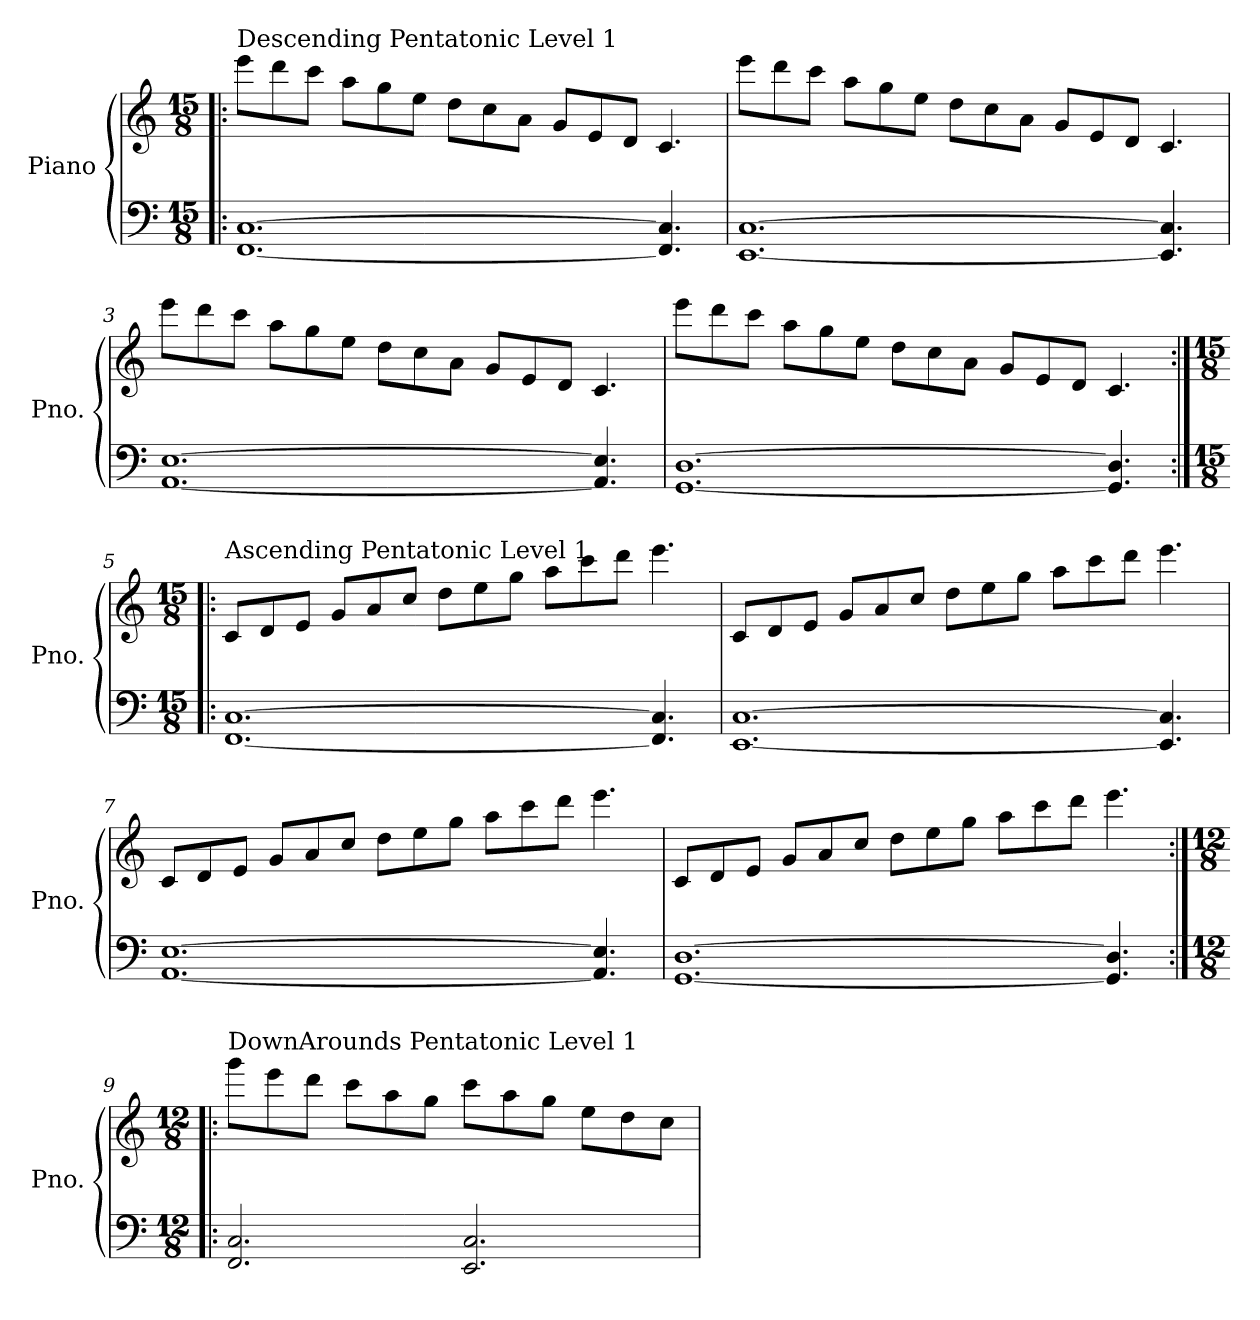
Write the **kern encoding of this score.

**kern	**kern
*part1	*part1
*staff2	*staff1
*I"Piano	*
*I'Pno.	*
!!LO:PB:g=z
*clefF4	*clefG2
*k[]	*k[]
*M15/8	*M15/8
=1!|:	=1!|:
!	!LO:TX:a:t=Descending Pentatonic Level 1
[<1.FFi [>1.Ci	8eeei\L
.	8dddi\
.	8ccci\J
.	8aai\L
.	8ggi\
.	8eei\J
.	8ddi\L
.	8cci\
.	8ai\J
.	8gi/L
.	8ei/
.	8di/J
4.FFi/] 4.Ci]	4.ci/
=2	=2
[<1.EEi [>1.Ci	8eeei\L
.	8dddi\
.	8ccci\J
.	8aai\L
.	8ggi\
.	8eei\J
.	8ddi\L
.	8cci\
.	8ai\J
.	8gi/L
.	8ei/
.	8di/J
4.EEi/] 4.Ci]	4.ci/
=3	=3
[<1.AAi [>1.Ei	8eeei\L
.	8dddi\
.	8ccci\J
.	8aai\L
.	8ggi\
.	8eei\J
.	8ddi\L
.	8cci\
.	8ai\J
.	8gi/L
.	8ei/
.	8di/J
4.AAi/] 4.Ei]	4.ci/
=4	=4
[<1.GGi [>1.Di	8eeei\L
.	8dddi\
.	8ccci\J
.	8aai\L
.	8ggi\
.	8eei\J
.	8ddi\L
.	8cci\
.	8ai\J
.	8gi/L
.	8ei/
.	8di/J
4.GGi/] 4.Di]	4.ci/
!!LO:LB:g=z
=5:|!|:	=5:|!|:
*M15/8	*M15/8
!	!LO:TX:a:t=Ascending Pentatonic Level 1
[<1.FFi [>1.Ci	8ci/L
.	8di/
.	8ei/J
.	8gi/L
.	8ai/
.	8cci/J
.	8ddi\L
.	8eei\
.	8ggi\J
.	8aai\L
.	8ccci\
.	8dddi\J
4.FFi/] 4.Ci]	4.eeei\
=6	=6
[<1.EEi [>1.Ci	8ci/L
.	8di/
.	8ei/J
.	8gi/L
.	8ai/
.	8cci/J
.	8ddi\L
.	8eei\
.	8ggi\J
.	8aai\L
.	8ccci\
.	8dddi\J
4.EEi/] 4.Ci]	4.eeei\
=7	=7
[<1.AAi [>1.Ei	8ci/L
.	8di/
.	8ei/J
.	8gi/L
.	8ai/
.	8cci/J
.	8ddi\L
.	8eei\
.	8ggi\J
.	8aai\L
.	8ccci\
.	8dddi\J
4.AAi/] 4.Ei]	4.eeei\
=8	=8
[<1.GGi [>1.Di	8ci/L
.	8di/
.	8ei/J
.	8gi/L
.	8ai/
.	8cci/J
.	8ddi\L
.	8eei\
.	8ggi\J
.	8aai\L
.	8ccci\
.	8dddi\J
4.GGi/] 4.Di]	4.eeei\
!!LO:LB:g=z
=9:|!|:	=9:|!|:
*M12/8	*M12/8
!	!LO:TX:a:t=DownArounds Pentatonic Level 1
2.FFi/ 2.Ci	8gggi\L
.	8eeei\
.	8dddi\J
.	8ccci\L
.	8aai\
.	8ggi\J
2.EEi/ 2.Ci	8ccci\L
.	8aai\
.	8ggi\J
.	8eei\L
.	8ddi\
.	8cci\J
=	=
*-	*-
